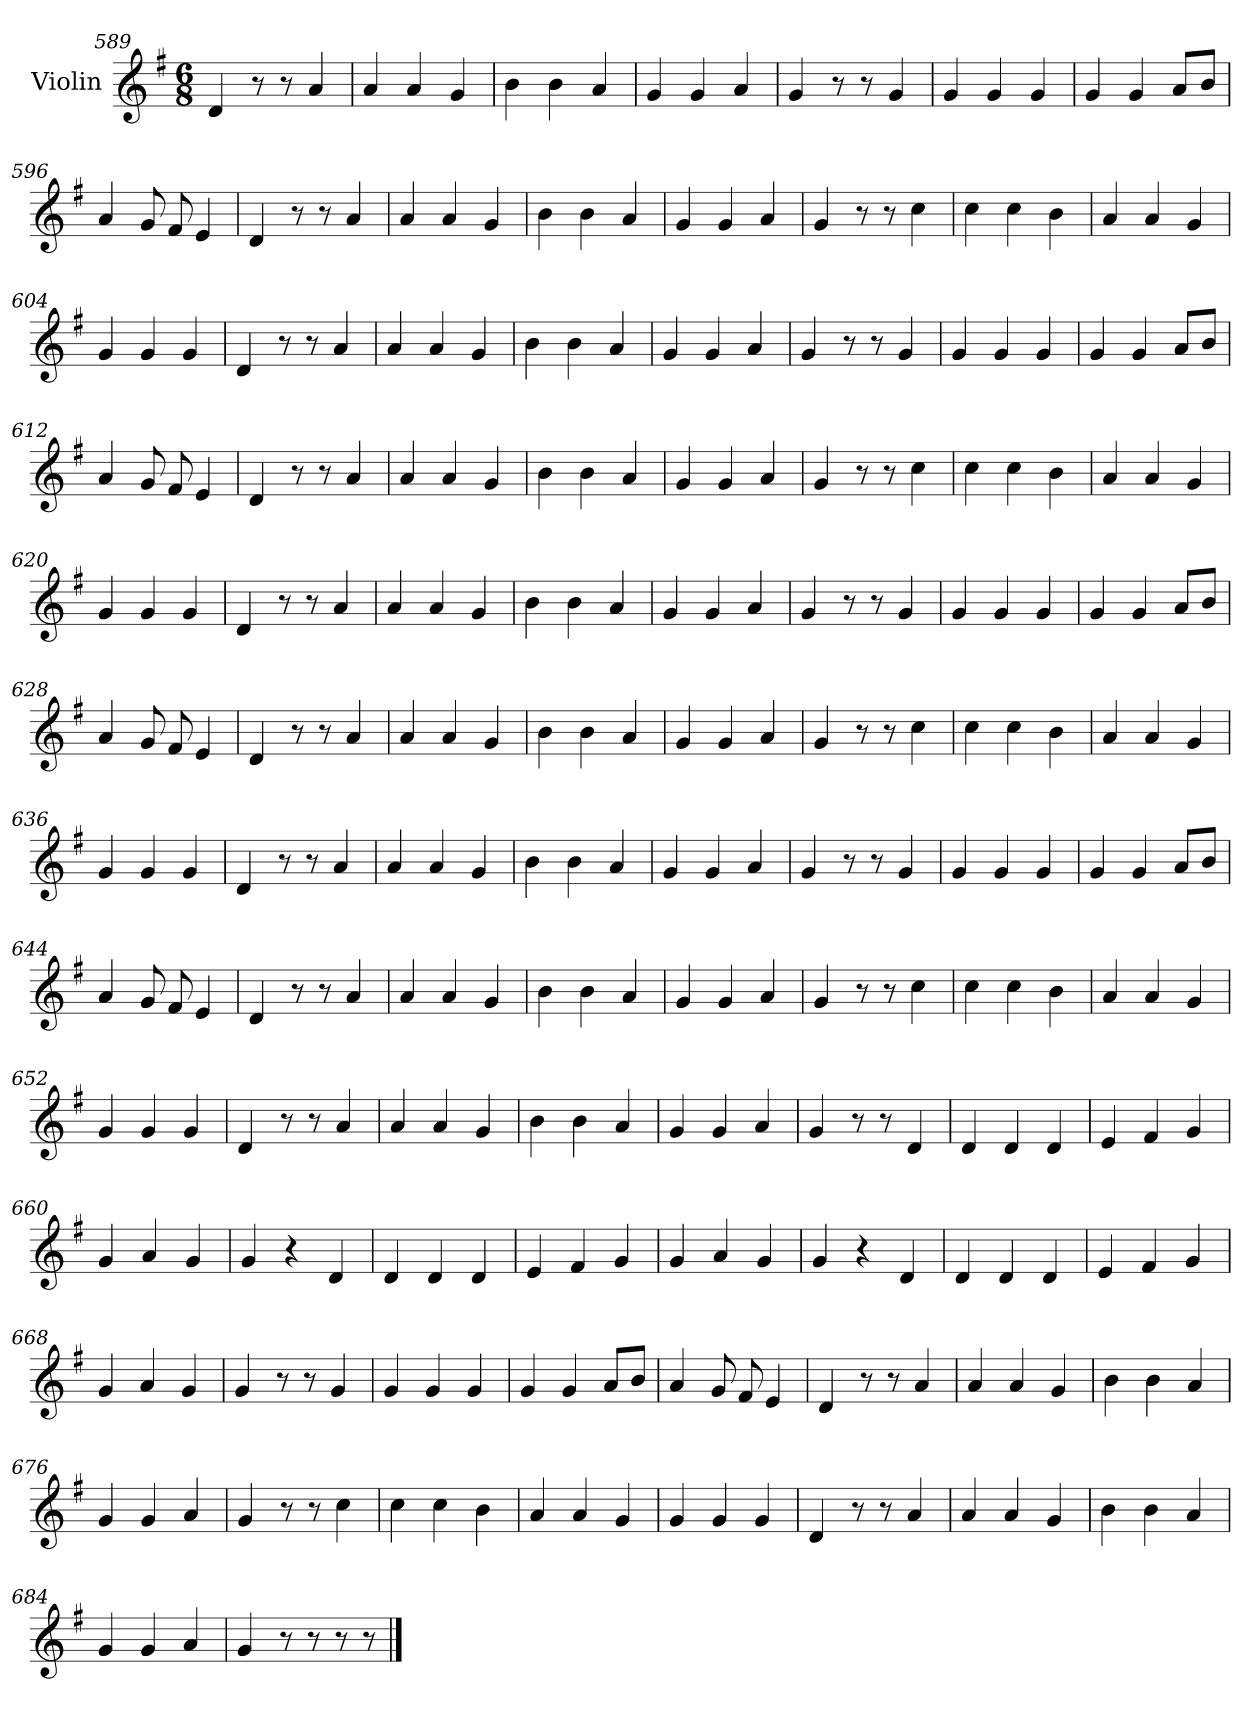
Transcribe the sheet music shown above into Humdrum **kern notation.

**kern
*part1
*staff1
*I"Violin
*clefG2
*k[f#]
*G:
*M6/8
=589
4d/
8r
8r
4a/
=590
4a/
4a/
4g/
=591
4b\
4b\
4a/
=592
4g/
4g/
4a/
!!LO:PB:g=z
=593
4g/
8r
8r
4g/
=594
4g/
4g/
4g/
=595
4g/
4g/
8a/L
8b/J
=596
4a/
8g/
8f#/
4e/
=597
4d/
8r
8r
4a/
=598
4a/
4a/
4g/
=599
4b\
4b\
4a/
!!LO:LB:g=z
=600
4g/
4g/
4a/
=601
4g/
8r
8r
4cc\
=602
4cc\
4cc\
4b\
=603
4a/
4a/
4g/
=604
4g/
4g/
4g/
=605
4d/
8r
8r
4a/
=606
4a/
4a/
4g/
!!LO:LB:g=z
=607
4b\
4b\
4a/
=608
4g/
4g/
4a/
=609
4g/
8r
8r
4g/
=610
4g/
4g/
4g/
=611
4g/
4g/
8a/L
8b/J
=612
4a/
8g/
8f#/
4e/
=613
4d/
8r
8r
4a/
!!LO:LB:g=z
=614
4a/
4a/
4g/
=615
4b\
4b\
4a/
=616
4g/
4g/
4a/
=617
4g/
8r
8r
4cc\
=618
4cc\
4cc\
4b\
=619
4a/
4a/
4g/
=620
4g/
4g/
4g/
!!LO:LB:g=z
=621
4d/
8r
8r
4a/
=622
4a/
4a/
4g/
=623
4b\
4b\
4a/
=624
4g/
4g/
4a/
=625
4g/
8r
8r
4g/
=626
4g/
4g/
4g/
=627
4g/
4g/
8a/L
8b/J
!!LO:LB:g=z
=628
4a/
8g/
8f#/
4e/
=629
4d/
8r
8r
4a/
=630
4a/
4a/
4g/
=631
4b\
4b\
4a/
=632
4g/
4g/
4a/
=633
4g/
8r
8r
4cc\
=634
4cc\
4cc\
4b\
!!LO:LB:g=z
=635
4a/
4a/
4g/
=636
4g/
4g/
4g/
=637
4d/
8r
8r
4a/
=638
4a/
4a/
4g/
=639
4b\
4b\
4a/
=640
4g/
4g/
4a/
=641
4g/
8r
8r
4g/
!!LO:LB:g=z
=642
4g/
4g/
4g/
=643
4g/
4g/
8a/L
8b/J
=644
4a/
8g/
8f#/
4e/
=645
4d/
8r
8r
4a/
=646
4a/
4a/
4g/
=647
4b\
4b\
4a/
=648
4g/
4g/
4a/
!!LO:PB:g=z
=649
4g/
8r
8r
4cc\
=650
4cc\
4cc\
4b\
=651
4a/
4a/
4g/
=652
4g/
4g/
4g/
=653
4d/
8r
8r
4a/
=654
4a/
4a/
4g/
=655
4b\
4b\
4a/
!!LO:LB:g=z
=656
4g/
4g/
4a/
=657
4g/
8r
8r
4d/
=658
4d/
4d/
4d/
=659
4ei/
4f#i/
4gi/
=660
4g/
4a/
4g/
=661
4g/
4r
4d/
=662
4d/
4d/
4d/
!!LO:LB:g=z
=663
4ei/
4f#i/
4gi/
=664
4g/
4a/
4g/
=665
4g/
4r
4d/
=666
4d/
4d/
4d/
=667
4ei/
4f#i/
4gi/
=668
4g/
4a/
4g/
=669
4g/
8r
8r
4g/
!!LO:LB:g=z
=670
4g/
4g/
4g/
=671
4g/
4g/
8a/L
8b/J
=672
4a/
8g/
8f#/
4e/
=673
4d/
8r
8r
4a/
=674
4a/
4a/
4g/
=675
4b\
4b\
4a/
=676
4g/
4g/
4a/
!!LO:LB:g=z
=677
4g/
8r
8r
4cc\
=678
4cc\
4cc\
4b\
=679
4a/
4a/
4g/
=680
4g/
4g/
4g/
=681
4d/
8r
8r
4a/
=682
4a/
4a/
4g/
=683
4b\
4b\
4a/
!!LO:LB:g=z
=684
4g/
4g/
4a/
=685
4g/
8r
8r
8r
8r
==
*-
